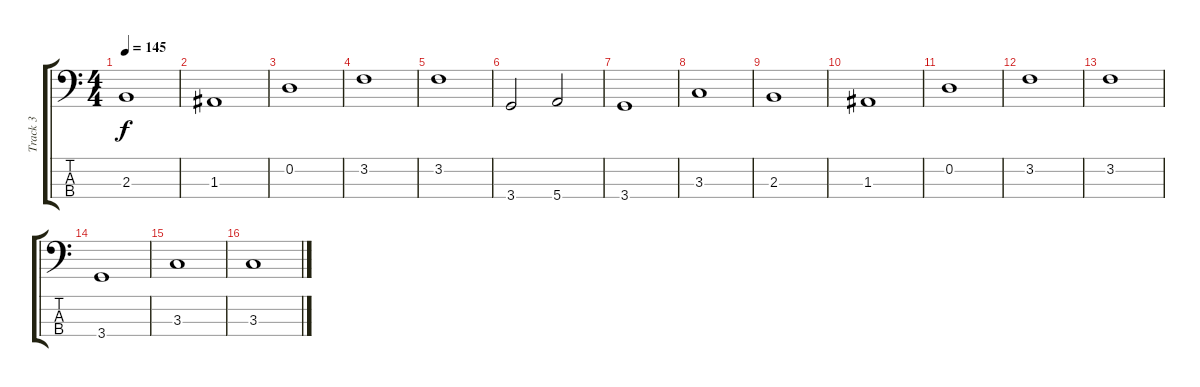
\track ("Track 3" "Track 3") {instrument electricbassfinger}
\staff {score tabs}
\tuning (G2 D2 A1 E1) {hide}
\ts (4 4)
\tempo 145
\clef f4
\ks c
2.3.1{dy f} |
1.3.1 |
0.2.1 |
3.2.1 |
3.2.1 |
3.4.2 5.4.2 |
3.4.1 |
3.3.1 |
2.3.1 |
1.3.1 |
0.2.1 |
3.2.1 |
3.2.1 |
3.4.1 |
3.3.1 |
3.3.1
